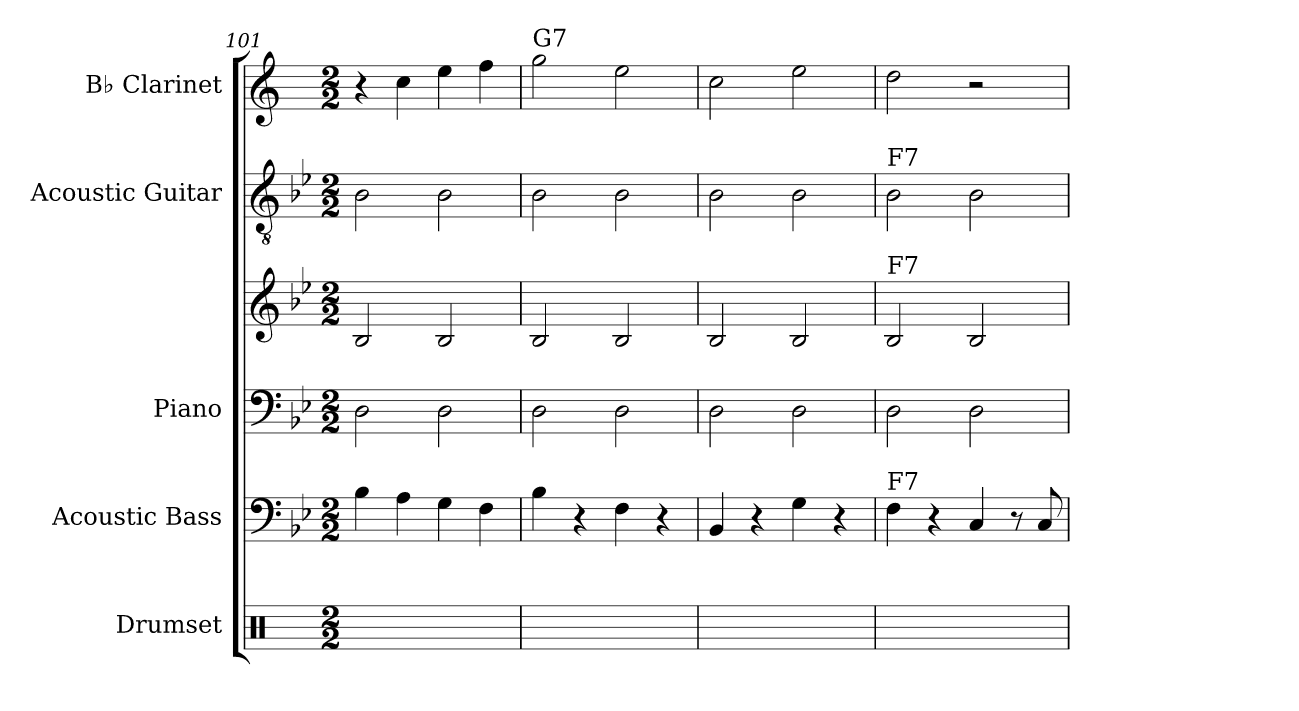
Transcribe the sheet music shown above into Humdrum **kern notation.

**kern	**kern	**kern	**kern	**kern	**kern
*part5	*part4	*part3	*part3	*part2	*part1
*staff6	*staff5	*staff4	*staff3	*staff2	*staff1
*I"Drumset	*I"Acoustic Bass	*I"Piano	*	*I"Acoustic Guitar	*I"B♭ Clarinet
*I'D. Set	*I'Bass	*I'Pno.	*	*I'Guit.	*I'B♭ Cl.
*clefX	*clefF4	*clefF4	*clefG2	*clefGv2	*clefG2
*	*ITrd7c12	*	*	*	*ITrd1c2
*k[]	*k[b-e-]	*k[b-e-]	*k[b-e-]	*k[b-e-]	*k[b-e-]
*M2/2	*M2/2	*M2/2	*M2/2	*M2/2	*M2/2
=101	=101	=101	=101	=101	=101
2R	4BB-\	2D	2B-	2B-	4r
.	4AA\	.	.	.	4b-\
2R	4GG\	2D	2B-	2B-	4dd\
.	4FF\	.	.	.	4ee-\
=102	=102	=102	=102	=102	=102
!	!	!	!	!	!LO:TX:a:t=G7
2R	4BB-\	2D	2B-	2B-	2ff\
.	4r	.	.	.	.
2R	4FF\	2D	2B-	2B-	2dd\
.	4r	.	.	.	.
=103	=103	=103	=103	=103	=103
2R	4BBB-/	2D	2B-	2B-	2b-\
.	4r	.	.	.	.
2R	4GG\	2D	2B-	2B-	2dd\
.	4r	.	.	.	.
=104	=104	=104	=104	=104	=104
!	!	!	!	!LO:TX:a:t=F7	!
!	!	!	!LO:TX:a:t=F7	!	!
!	!LO:TX:a:t=F7	!	!	!	!
2R	4FF\	2D	2B-	2B-	2cc\
.	4r	.	.	.	.
2R	4CC/	2D	2B-	2B-	2r
.	8r	.	.	.	.
.	8CC/	.	.	.	.
=	=	=	=	=	=
*-	*-	*-	*-	*-	*-
